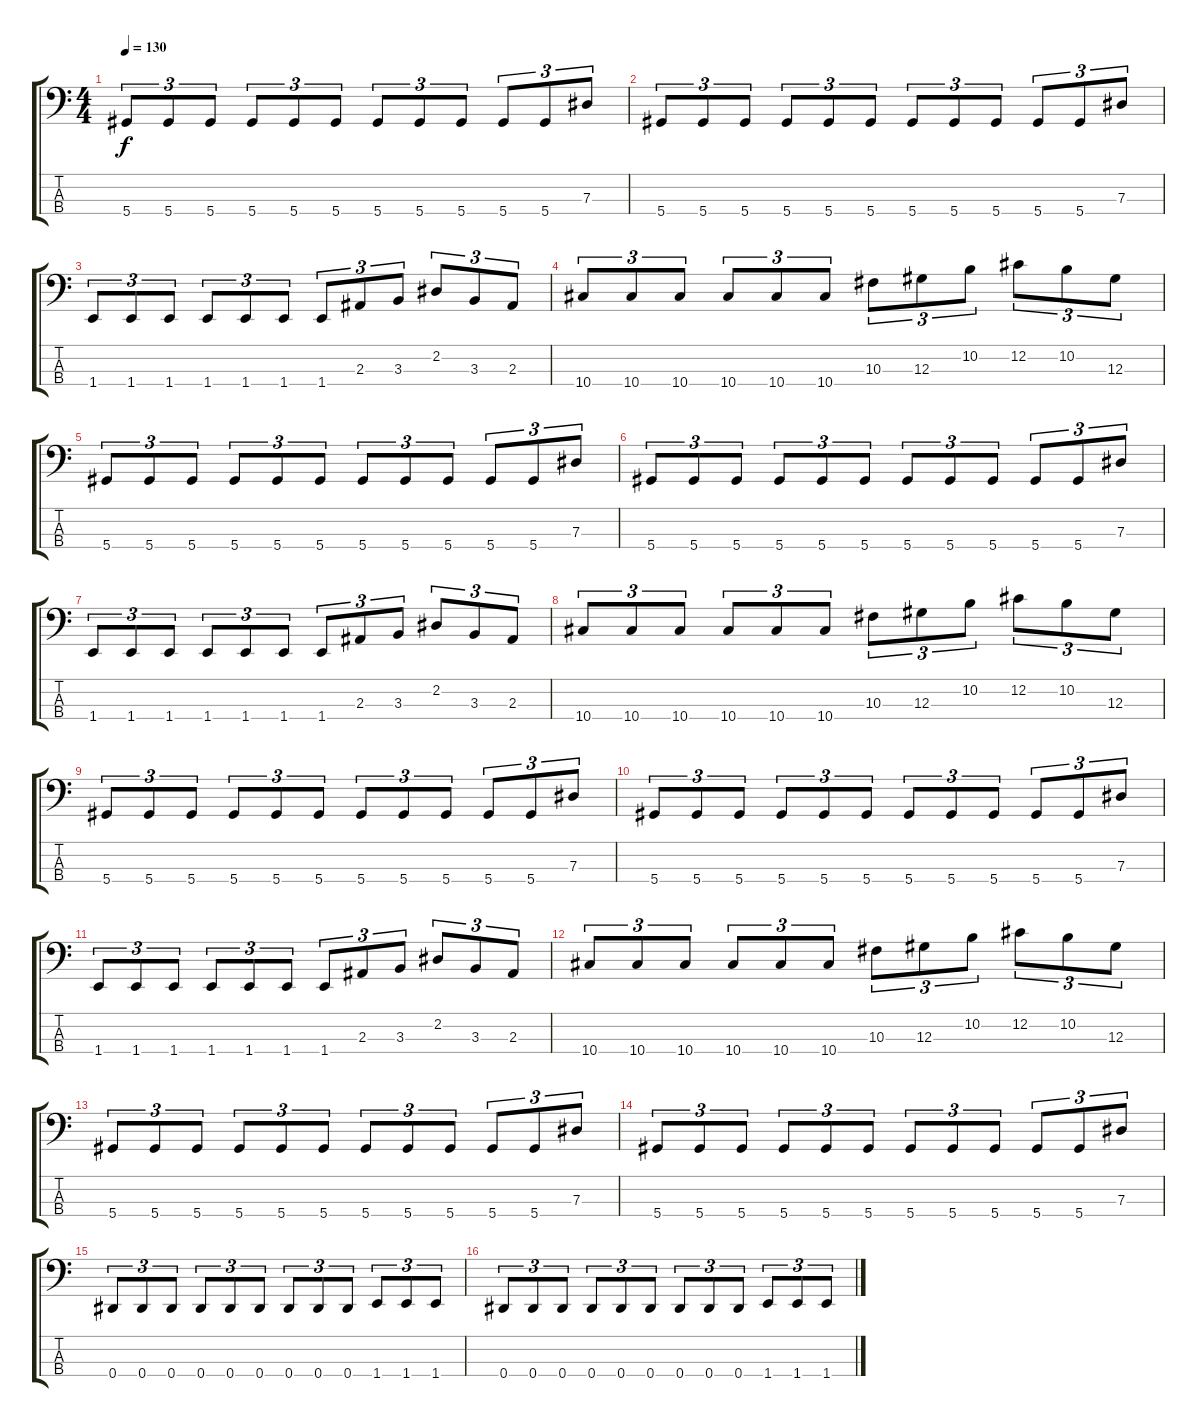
\track "" {instrument electricbasspick}
\staff {score tabs}
\tuning (Gb2 Db2 Ab1 Eb1) {hide}
\ts (4 4)
\tempo 130
\clef f4
\ks c
5.4.8{tu (3 2) dy f} 5.4.8{tu (3 2)} 5.4.8{tu (3 2)} 5.4.8{tu (3 2)} 5.4.8{tu (3 2)} 5.4.8{tu (3 2)} 5.4.8{tu (3 2)} 5.4.8{tu (3 2)} 5.4.8{tu (3 2)} 5.4.8{tu (3 2)} 5.4.8{tu (3 2)} 7.3.8{tu (3 2)} |
5.4.8{tu (3 2)} 5.4.8{tu (3 2)} 5.4.8{tu (3 2)} 5.4.8{tu (3 2)} 5.4.8{tu (3 2)} 5.4.8{tu (3 2)} 5.4.8{tu (3 2)} 5.4.8{tu (3 2)} 5.4.8{tu (3 2)} 5.4.8{tu (3 2)} 5.4.8{tu (3 2)} 7.3.8{tu (3 2)} |
1.4.8{tu (3 2)} 1.4.8{tu (3 2)} 1.4.8{tu (3 2)} 1.4.8{tu (3 2)} 1.4.8{tu (3 2)} 1.4.8{tu (3 2)} 1.4.8{tu (3 2)} 2.3.8{tu (3 2)} 3.3.8{tu (3 2)} 2.2.8{tu (3 2)} 3.3.8{tu (3 2)} 2.3.8{tu (3 2)} |
10.4.8{tu (3 2)} 10.4.8{tu (3 2)} 10.4.8{tu (3 2)} 10.4.8{tu (3 2)} 10.4.8{tu (3 2)} 10.4.8{tu (3 2)} 10.3.8{tu (3 2)} 12.3.8{tu (3 2)} 10.2.8{tu (3 2)} 12.2.8{tu (3 2)} 10.2.8{tu (3 2)} 12.3.8{tu (3 2)} |
5.4.8{tu (3 2)} 5.4.8{tu (3 2)} 5.4.8{tu (3 2)} 5.4.8{tu (3 2)} 5.4.8{tu (3 2)} 5.4.8{tu (3 2)} 5.4.8{tu (3 2)} 5.4.8{tu (3 2)} 5.4.8{tu (3 2)} 5.4.8{tu (3 2)} 5.4.8{tu (3 2)} 7.3.8{tu (3 2)} |
5.4.8{tu (3 2)} 5.4.8{tu (3 2)} 5.4.8{tu (3 2)} 5.4.8{tu (3 2)} 5.4.8{tu (3 2)} 5.4.8{tu (3 2)} 5.4.8{tu (3 2)} 5.4.8{tu (3 2)} 5.4.8{tu (3 2)} 5.4.8{tu (3 2)} 5.4.8{tu (3 2)} 7.3.8{tu (3 2)} |
1.4.8{tu (3 2)} 1.4.8{tu (3 2)} 1.4.8{tu (3 2)} 1.4.8{tu (3 2)} 1.4.8{tu (3 2)} 1.4.8{tu (3 2)} 1.4.8{tu (3 2)} 2.3.8{tu (3 2)} 3.3.8{tu (3 2)} 2.2.8{tu (3 2)} 3.3.8{tu (3 2)} 2.3.8{tu (3 2)} |
10.4.8{tu (3 2)} 10.4.8{tu (3 2)} 10.4.8{tu (3 2)} 10.4.8{tu (3 2)} 10.4.8{tu (3 2)} 10.4.8{tu (3 2)} 10.3.8{tu (3 2)} 12.3.8{tu (3 2)} 10.2.8{tu (3 2)} 12.2.8{tu (3 2)} 10.2.8{tu (3 2)} 12.3.8{tu (3 2)} |
5.4.8{tu (3 2)} 5.4.8{tu (3 2)} 5.4.8{tu (3 2)} 5.4.8{tu (3 2)} 5.4.8{tu (3 2)} 5.4.8{tu (3 2)} 5.4.8{tu (3 2)} 5.4.8{tu (3 2)} 5.4.8{tu (3 2)} 5.4.8{tu (3 2)} 5.4.8{tu (3 2)} 7.3.8{tu (3 2)} |
5.4.8{tu (3 2)} 5.4.8{tu (3 2)} 5.4.8{tu (3 2)} 5.4.8{tu (3 2)} 5.4.8{tu (3 2)} 5.4.8{tu (3 2)} 5.4.8{tu (3 2)} 5.4.8{tu (3 2)} 5.4.8{tu (3 2)} 5.4.8{tu (3 2)} 5.4.8{tu (3 2)} 7.3.8{tu (3 2)} |
1.4.8{tu (3 2)} 1.4.8{tu (3 2)} 1.4.8{tu (3 2)} 1.4.8{tu (3 2)} 1.4.8{tu (3 2)} 1.4.8{tu (3 2)} 1.4.8{tu (3 2)} 2.3.8{tu (3 2)} 3.3.8{tu (3 2)} 2.2.8{tu (3 2)} 3.3.8{tu (3 2)} 2.3.8{tu (3 2)} |
10.4.8{tu (3 2)} 10.4.8{tu (3 2)} 10.4.8{tu (3 2)} 10.4.8{tu (3 2)} 10.4.8{tu (3 2)} 10.4.8{tu (3 2)} 10.3.8{tu (3 2)} 12.3.8{tu (3 2)} 10.2.8{tu (3 2)} 12.2.8{tu (3 2)} 10.2.8{tu (3 2)} 12.3.8{tu (3 2)} |
5.4.8{tu (3 2)} 5.4.8{tu (3 2)} 5.4.8{tu (3 2)} 5.4.8{tu (3 2)} 5.4.8{tu (3 2)} 5.4.8{tu (3 2)} 5.4.8{tu (3 2)} 5.4.8{tu (3 2)} 5.4.8{tu (3 2)} 5.4.8{tu (3 2)} 5.4.8{tu (3 2)} 7.3.8{tu (3 2)} |
5.4.8{tu (3 2)} 5.4.8{tu (3 2)} 5.4.8{tu (3 2)} 5.4.8{tu (3 2)} 5.4.8{tu (3 2)} 5.4.8{tu (3 2)} 5.4.8{tu (3 2)} 5.4.8{tu (3 2)} 5.4.8{tu (3 2)} 5.4.8{tu (3 2)} 5.4.8{tu (3 2)} 7.3.8{tu (3 2)} |
0.4.8{tu (3 2)} 0.4.8{tu (3 2)} 0.4.8{tu (3 2)} 0.4.8{tu (3 2)} 0.4.8{tu (3 2)} 0.4.8{tu (3 2)} 0.4.8{tu (3 2)} 0.4.8{tu (3 2)} 0.4.8{tu (3 2)} 1.4.8{tu (3 2)} 1.4.8{tu (3 2)} 1.4.8{tu (3 2)} |
0.4.8{tu (3 2)} 0.4.8{tu (3 2)} 0.4.8{tu (3 2)} 0.4.8{tu (3 2)} 0.4.8{tu (3 2)} 0.4.8{tu (3 2)} 0.4.8{tu (3 2)} 0.4.8{tu (3 2)} 0.4.8{tu (3 2)} 1.4.8{tu (3 2)} 1.4.8{tu (3 2)} 1.4.8{tu (3 2)}
